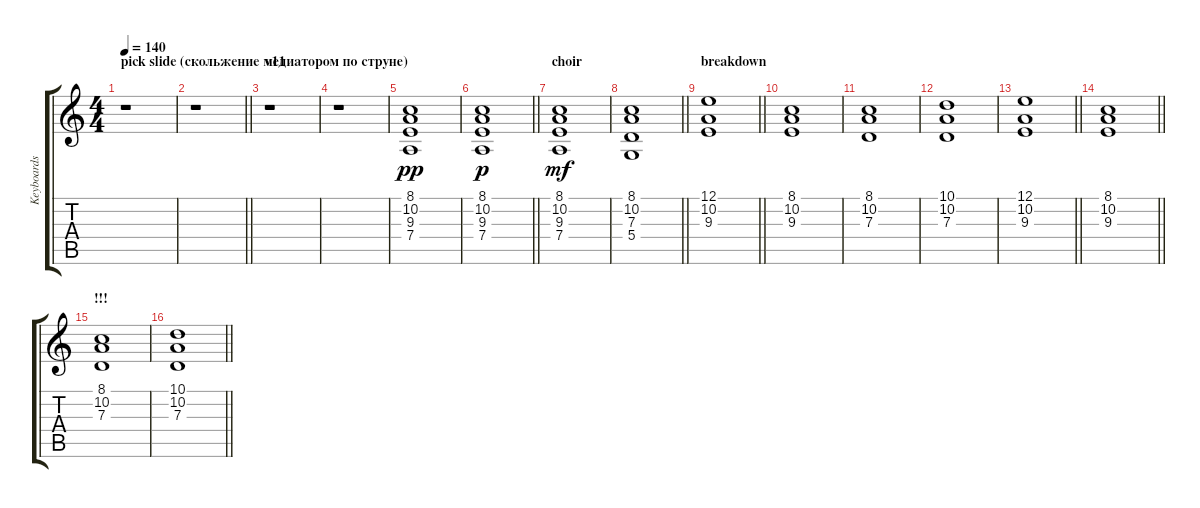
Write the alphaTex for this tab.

\track ("Keyboards 1" "Keyboards ") {instrument pad4choir}
\staff {score tabs}
\tuning (E4 B3 G3 D3 A2 E2) {hide}
\ts (4 4)
\section ("" "pick slide (скольжение медиатором по струне)")
\tempo 140
\clef g2
\ks c
r.1{dy pp} |
\barLineRight lightlight
r.1 |
\section ("" "v11")
r.1 |
r.1 |
(8.1 10.2 9.3 7.4).1 |
\barLineRight lightlight
(8.1 10.2 9.3 7.4).1{dy p} |
\section ("" "choir")
(8.1 10.2 9.3 7.4).1{dy mf} |
\barLineRight lightlight
(8.1 10.2 7.3 5.4).1 |
\section ("" "breakdown")
\barLineRight lightlight
(12.1 10.2 9.3).1 |
(8.1 10.2 9.3).1 |
(8.1 10.2 7.3).1 |
(10.1 10.2 7.3).1 |
\barLineRight lightlight
(12.1 10.2 9.3).1 |
\barLineRight lightlight
(8.1 10.2 9.3).1 |
\section ("" "!!!")
(8.1 10.2 7.3).1 |
\barLineRight lightlight
(10.1 10.2 7.3).1
